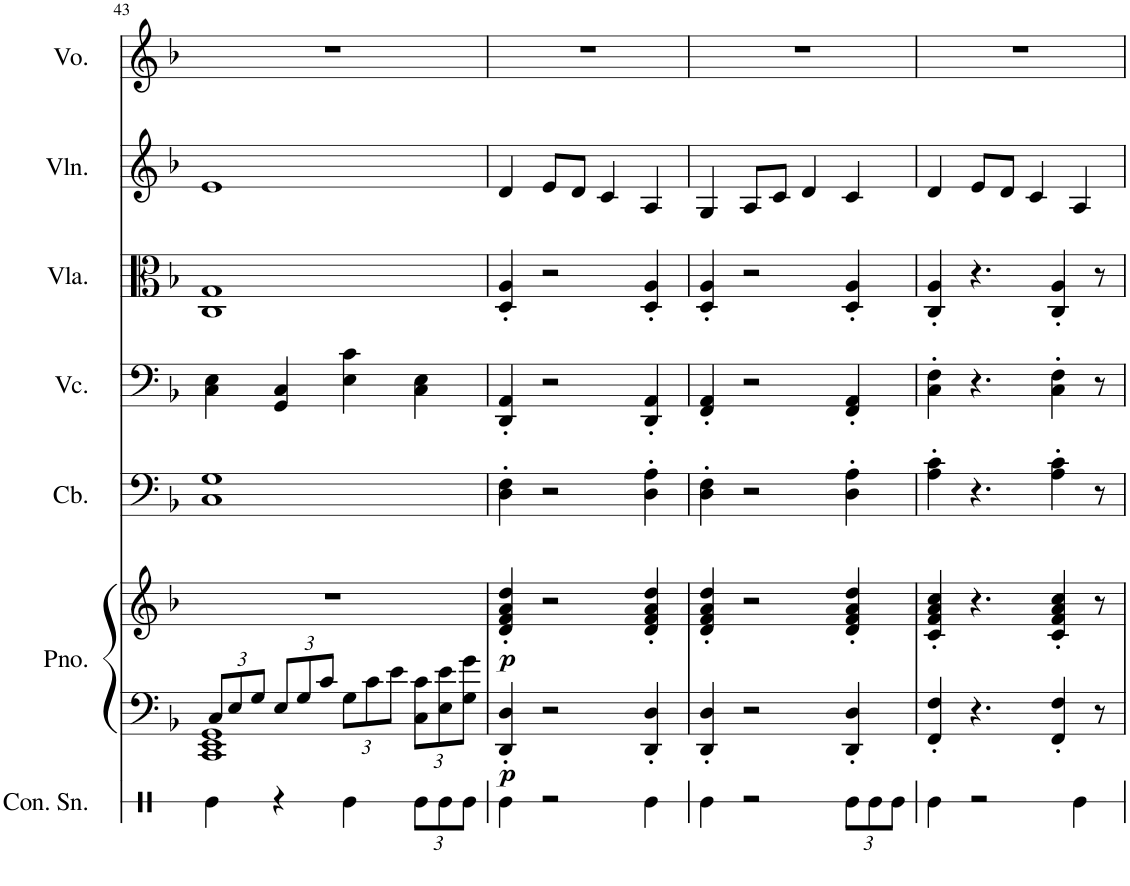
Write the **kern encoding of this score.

**kern	**kern	**kern	**dynam	**kern	**kern	**kern	**kern	**kern
*part7	*part6	*part6	*part6	*part5	*part4	*part3	*part2	*part1
*staff8	*staff7	*staff6	*staff6/7	*staff5	*staff4	*staff3	*staff2	*staff1
*I"Concert Snare Drum	*I"Piano	*	*	*I"Contrabass	*I"Violoncello	*I"Viola	*I"Violin	*I"Voice
*I'Con. Sn.	*I'Pno.	*	*	*I'Cb.	*I'Vc.	*I'Vla.	*I'Vln.	*I'Vo.
!!LO:PB:g=z
*clefX	*clefF4	*clefG2	*	*clefF4	*clefF4	*clefC3	*clefG2	*clefG2
*	*	*	*	*Trd7c12	*	*	*	*
*k[]	*k[b-]	*k[b-]	*	*k[b-]	*k[b-]	*k[b-]	*k[b-]	*k[b-]
*M4/4	*M4/4	*M4/4	*	*M4/4	*M4/4	*M4/4	*M4/4	*M4/4
=43	=43	=43	=43	=43	=43	=43	=43	=43
*	*^	*	*	*	*	*	*	*
*	*	*Xbrackettup	*	*	*	*	*	*	*
4Re\	1CC 1EE 1GG	12C/L	1r	.	1C 1G	4C\ 4E\	1C 1G	1e	1r
.	.	12E/	.	.	.	.	.	.	.
.	.	12G/J	.	.	.	.	.	.	.
4r	.	12E/L	.	.	.	4GG/ 4C/	.	.	.
.	.	12G/	.	.	.	.	.	.	.
.	.	12c/J	.	.	.	.	.	.	.
4Re\	.	12G\L	.	.	.	4E\ 4c\	.	.	.
.	.	12c\	.	.	.	.	.	.	.
.	.	12e\J	.	.	.	.	.	.	.
*Xbrackettup	*	*	*	*	*	*	*	*	*
12Re\L	.	12C\ 12c\L	.	.	.	4C\ 4E\	.	.	.
12Re\	.	12E\ 12e\	.	.	.	.	.	.	.
12Re\J	.	12G\ 12g\J	.	.	.	.	.	.	.
=44	=44	=44	=44	=44	=44	=44	=44	=44	=44
!	!	!	!	!LO:DY:b=2	!	!	!	!	!
!	!	!	!	!LO:DY:n=1:b	!	!	!	!	!
*	*v	*v	*	*	*	*	*	*	*
4Re\	4DD/' 4D/'	4d/' 4f/' 4a/' 4dd/'	p p	4D\' 4F\'	4DD/' 4AA/'	4D/' 4A/'	4d/	1r
2r	2r	2r	.	2r	2r	2r	8e/L	.
.	.	.	.	.	.	.	8d/J	.
.	.	.	.	.	.	.	4c/	.
4Re\	4DD/' 4D/'	4d/' 4f/' 4a/' 4dd/'	.	4D\' 4A\'	4DD/' 4AA/'	4D/' 4A/'	4A/	.
=45	=45	=45	=45	=45	=45	=45	=45	=45
4Re\	4DD/' 4D/'	4d/' 4f/' 4a/' 4dd/'	.	4D\' 4F\'	4FF/' 4AA/'	4D/' 4A/'	4G/	1r
2r	2r	2r	.	2r	2r	2r	8A/L	.
.	.	.	.	.	.	.	8c/J	.
.	.	.	.	.	.	.	4d/	.
12Re\L	4DD/' 4D/'	4d/' 4f/' 4a/' 4dd/'	.	4D\' 4A\'	4FF/' 4AA/'	4D/' 4A/'	4c/	.
12Re\	.	.	.	.	.	.	.	.
12Re\J	.	.	.	.	.	.	.	.
=46	=46	=46	=46	=46	=46	=46	=46	=46
4Re\	4FF/' 4F/'	4c/' 4f/' 4a/' 4cc/'	.	4A\' 4c\'	4C\' 4F\'	4C/' 4A/'	4d/	1r
2r	4.r	4.r	.	4.r	4.r	4.r	8e/L	.
.	.	.	.	.	.	.	8d/J	.
.	.	.	.	.	.	.	4c/	.
.	4FF/' 4F/'	4c/' 4f/' 4a/' 4cc/'	.	4A\' 4c\'	4C\' 4F\'	4C/' 4A/'	.	.
4Re\	.	.	.	.	.	.	4A/	.
.	8r	8r	.	8r	8r	8r	.	.
=	=	=	=	=	=	=	=	=
*-	*-	*-	*-	*-	*-	*-	*-	*-
